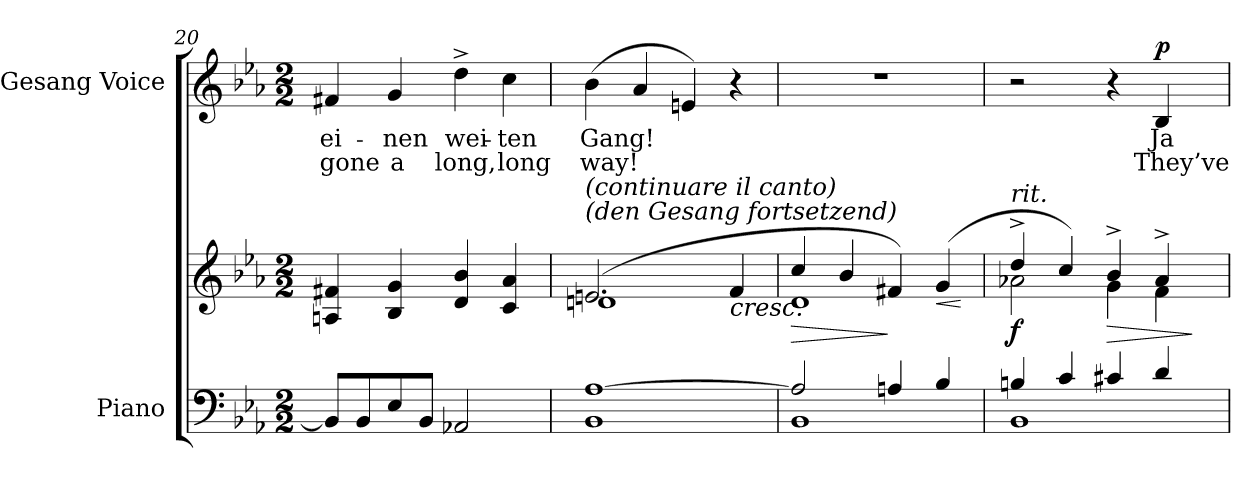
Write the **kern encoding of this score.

**kern	**kern	**dynam	**kern	**text	**text	**dynam
*part2	*part2	*part2	*part1	*part1	*part1	*part1
*staff3	*staff2	*staff2/3	*staff1	*staff1	*staff1	*staff1
*I"Piano	*	*	*I"Gesang Voice	*	*	*
*I'Pno	*	*	*	*	*	*
*clefF4	*clefG2	*	*clefG2	*	*	*
*k[b-e-a-]	*k[b-e-a-]	*	*k[b-e-a-]	*	*	*
*M2/2	*M2/2	*	*M2/2	*	*	*
=20	=20	=20	=20	=20	=20	=20
8BB-/L]	4An/ 4f#X/	.	4f#X/	ei-	gone	.
8BB-/	.	.	.	.	.	.
8E-/	4B-/ 4g/	.	4g/	-nen	a	.
8BB-/J	.	.	.	.	.	.
2AA-X/	4d/ 4b-/	.	4dd^\	wei-	long,	.
.	4c/ 4a-/	.	4cc\	-ten	long	.
=21	=21	=21	=21	=21	=21	=21
*^	*^	*	*	*	*	*
!	!	!LO:TX:i:t=(den Gesang fortsetzend)	!	!	!	!	!	!
!	!	!LO:TX:i:t=(continuare il canto)	!	!	!	!	!	!
[1A-	1BB-	(2.en/	1dn	.	(4b-\	Gang!	way!	.
.	.	.	.	.	4a-/	.	.	.
.	.	.	.	.	4en/)	.	.	.
!	!	!LO:TX:b:i:t=cresc.	!	!	!	!	!	!
.	.	4f/	.	.	4r	.	.	.
=22	=22	=22	=22	=22	=22	=22	=22	=22
!	!	!	!	!LO:HP:b	!	!	!	!
2A-/]	1BB-	4cc/	1d	>	1r	.	.	.
.	.	4b-/	.	.	.	.	.	.
4An/	.	4f#X/)	.	]	.	.	.	.
!	!	!	!	!LO:HP:b	!	!	!	!
4B-/	.	(4g/	.	<	.	.	.	.
*v	*v	*	*	*	*	*	*	*
*	*v	*v	*	*	*	*	*
.	.	[	.	.	.	.
=23	=23	=23	=23	=23	=23	=23
*^	*^	*	*	*	*	*
!	!	!LO:TX:a:i:t=rit.	!	!	!	!	!	!
!	!	!	!	!LO:DY:b	!	!	!	!
4Bn/	1BB-	4dd^/	2a-X\	f	2r	.	.	.
4c/	.	4cc/)	.	.	.	.	.	.
!	!	!	!	!LO:HP:b	!	!	!	!
4c#X/	.	4b-^/	4g\	>	4r	.	.	.
!	!	!	!	!	!	!	!	!LO:DY:a
4d/	.	4a-^/	4f\	.	4B-/	Ja-	They’ve	p
*v	*v	*	*	*	*	*	*	*
*	*v	*v	*	*	*	*	*
.	.	]	.	.	.	.
=	=	=	=	=	=	=
*-	*-	*-	*-	*-	*-	*-
